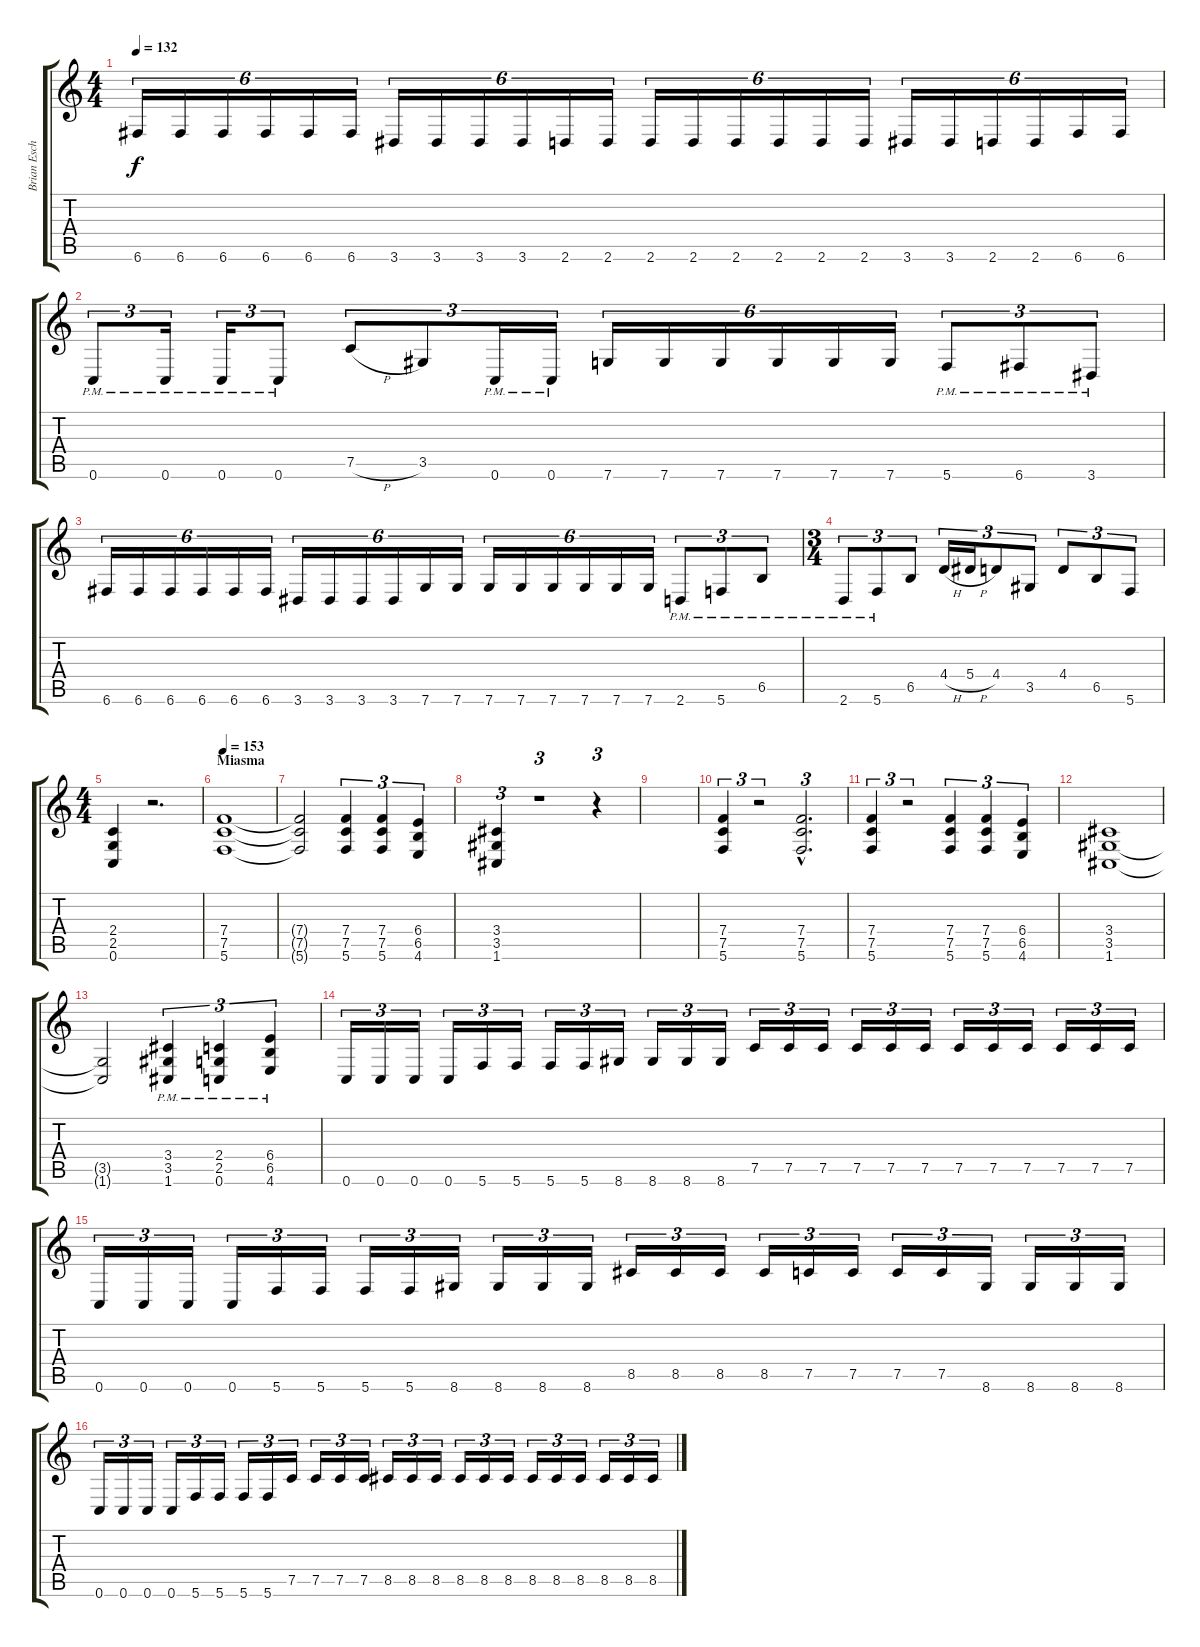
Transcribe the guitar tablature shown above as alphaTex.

\track ("Brian Eschbach (Lead Guitar)" "Brian Esch") {instrument distortionguitar}
\staff {score tabs}
\tuning (C4 G3 Eb3 Bb2 F2 C2) {hide}
\ts (4 4)
\tempo 132
\clef g2
\ks c
6.6.16{tu (6 4) dy f} 6.6.16{tu (6 4)} 6.6.16{tu (6 4)} 6.6.16{tu (6 4)} 6.6.16{tu (6 4)} 6.6.16{tu (6 4)} 3.6.16{tu (6 4)} 3.6.16{tu (6 4)} 3.6.16{tu (6 4)} 3.6.16{tu (6 4)} 2.6.16{tu (6 4)} 2.6.16{tu (6 4)} 2.6.16{tu (6 4)} 2.6.16{tu (6 4)} 2.6.16{tu (6 4)} 2.6.16{tu (6 4)} 2.6.16{tu (6 4)} 2.6.16{tu (6 4)} 3.6.16{tu (6 4)} 3.6.16{tu (6 4)} 2.6.16{tu (6 4)} 2.6.16{tu (6 4)} 6.6.16{tu (6 4)} 6.6.16{tu (6 4)} |
0.6{pm}.8{tu (3 2)} 0.6{pm}.16{tu (3 2)} 0.6{pm}.16{tu (3 2)} 0.6{pm}.8{tu (3 2)} 7.5{h}.8{tu (3 2)} 3.5.8{tu (3 2)} 0.6{pm}.16{tu (3 2)} 0.6{pm}.16{tu (3 2)} 7.6.16{tu (6 4)} 7.6.16{tu (6 4)} 7.6.16{tu (6 4)} 7.6.16{tu (6 4)} 7.6.16{tu (6 4)} 7.6.16{tu (6 4)} 5.6{pm}.8{tu (3 2)} 6.6{pm}.8{tu (3 2)} 3.6{pm}.8{tu (3 2)} |
6.6.16{tu (6 4)} 6.6.16{tu (6 4)} 6.6.16{tu (6 4)} 6.6.16{tu (6 4)} 6.6.16{tu (6 4)} 6.6.16{tu (6 4)} 3.6.16{tu (6 4)} 3.6.16{tu (6 4)} 3.6.16{tu (6 4)} 3.6.16{tu (6 4)} 7.6.16{tu (6 4)} 7.6.16{tu (6 4)} 7.6.16{tu (6 4)} 7.6.16{tu (6 4)} 7.6.16{tu (6 4)} 7.6.16{tu (6 4)} 7.6.16{tu (6 4)} 7.6.16{tu (6 4)} 2.6{pm}.8{tu (3 2)} 5.6{pm}.8{tu (3 2)} 6.5{pm}.8{tu (3 2)} |
\ts (3 4)
2.6{pm}.8{tu (3 2)} 5.6{pm}.8{tu (3 2)} 6.5.8{tu (3 2)} 4.4{h}.16{tu (3 2)} 5.4{h}.16{tu (3 2)} 4.4.8{tu (3 2)} 3.5.8{tu (3 2)} 4.4.8{tu (3 2)} 6.5.8{tu (3 2)} 5.6.8{tu (3 2)} |
\ts (4 4)
(2.4 2.5 0.6).4 r.2{d} |
\section ("" "Miasma")
\tempo 153
(7.4 7.5 5.6).1{balance 8} |
(7.4{t} 7.5{t} 5.6{t}).2 (7.4 7.5 5.6).4{tu (3 2)} (7.4 7.5 5.6).4{tu (3 2)} (6.4 6.5 4.6).4{tu (3 2)} |
(3.4 3.5 1.6).4{tu (3 2)} r.1{tu (3 2)} r.4{tu (3 2)} |
|
(7.4 7.5 5.6).4{tu (3 2)} r.2{tu (3 2)} (7.4{hac} 7.5{hac} 5.6{hac}).2{d tu (3 2)} |
(7.4 7.5 5.6).4{tu (3 2)} r.2{tu (3 2)} (7.4 7.5 5.6).4{tu (3 2)} (7.4 7.5 5.6).4{tu (3 2)} (6.4 6.5 4.6).4{tu (3 2)} |
(3.4 3.5 1.6).1 |
(3.5{t} 1.6{t}).2 (3.4{pm} 3.5{pm} 1.6{pm}).4{tu (3 2)} (2.4{pm} 2.5{pm} 0.6{pm}).4{tu (3 2)} (6.4{pm} 6.5{pm} 4.6{pm}).4{tu (3 2)} |
0.6.16{tu (3 2) balance 16} 0.6.16{tu (3 2)} 0.6.16{tu (3 2)} 0.6.16{tu (3 2)} 5.6.16{tu (3 2)} 5.6.16{tu (3 2)} 5.6.16{tu (3 2)} 5.6.16{tu (3 2)} 8.6.16{tu (3 2)} 8.6.16{tu (3 2)} 8.6.16{tu (3 2)} 8.6.16{tu (3 2)} 7.5.16{tu (3 2)} 7.5.16{tu (3 2)} 7.5.16{tu (3 2)} 7.5.16{tu (3 2)} 7.5.16{tu (3 2)} 7.5.16{tu (3 2)} 7.5.16{tu (3 2)} 7.5.16{tu (3 2)} 7.5.16{tu (3 2)} 7.5.16{tu (3 2)} 7.5.16{tu (3 2)} 7.5.16{tu (3 2)} |
0.6.16{tu (3 2)} 0.6.16{tu (3 2)} 0.6.16{tu (3 2)} 0.6.16{tu (3 2)} 5.6.16{tu (3 2)} 5.6.16{tu (3 2)} 5.6.16{tu (3 2)} 5.6.16{tu (3 2)} 8.6.16{tu (3 2)} 8.6.16{tu (3 2)} 8.6.16{tu (3 2)} 8.6.16{tu (3 2)} 8.5.16{tu (3 2)} 8.5.16{tu (3 2)} 8.5.16{tu (3 2)} 8.5.16{tu (3 2)} 7.5.16{tu (3 2)} 7.5.16{tu (3 2)} 7.5.16{tu (3 2)} 7.5.16{tu (3 2)} 8.6.16{tu (3 2)} 8.6.16{tu (3 2)} 8.6.16{tu (3 2)} 8.6.16{tu (3 2)} |
0.6.16{tu (3 2)} 0.6.16{tu (3 2)} 0.6.16{tu (3 2)} 0.6.16{tu (3 2)} 5.6.16{tu (3 2)} 5.6.16{tu (3 2)} 5.6.16{tu (3 2)} 5.6.16{tu (3 2)} 7.5.16{tu (3 2)} 7.5.16{tu (3 2)} 7.5.16{tu (3 2)} 7.5.16{tu (3 2)} 8.5.16{tu (3 2)} 8.5.16{tu (3 2)} 8.5.16{tu (3 2)} 8.5.16{tu (3 2)} 8.5.16{tu (3 2)} 8.5.16{tu (3 2)} 8.5.16{tu (3 2)} 8.5.16{tu (3 2)} 8.5.16{tu (3 2)} 8.5.16{tu (3 2)} 8.5.16{tu (3 2)} 8.5.16{tu (3 2)}
